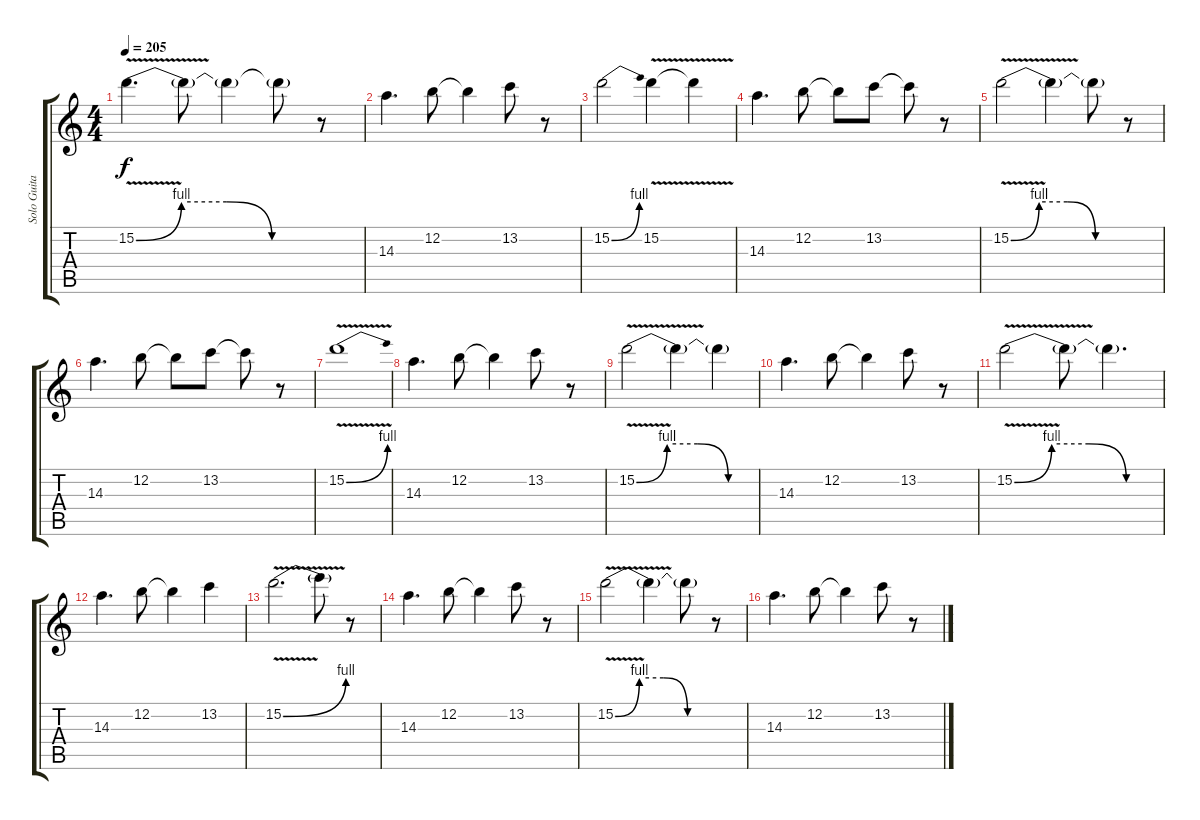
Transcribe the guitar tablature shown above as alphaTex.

\track ("Solo Guitar" "Solo Guita") {instrument overdrivenguitar}
\staff {score tabs}
\tuning (E4 B3 G3 D3 A2 E2) {hide}
\ts (4 4)
\tempo 205
\clef g2
\ks c
15.2{be (custom 0 0 15 4 30 4 45 0 60 0) v}.4{d dy f} 15.2{t}.8 15.2{t}.4 15.2{t}.8 r.8 |
14.3.4{d} 12.2.8 12.2{t}.4 13.2.8 r.8 |
15.2{be (bend 0 0 60 4)}.2 15.2{v}.4 15.2{t}.4 |
14.3.4{d} 12.2.8 12.2{t}.8 13.2.8 13.2{t}.8 r.8 |
15.2{be (custom 0 0 15 4 30 4 45 0 60 0) v}.2 15.2{t}.4 15.2{t}.8 r.8 |
14.3.4{d} 12.2.8 12.2{t}.8 13.2.8 13.2{t}.8 r.8 |
15.2{be (bend 0 0 60 4) v}.1 |
14.3.4{d} 12.2.8 12.2{t}.4 13.2.8 r.8 |
15.2{be (custom 0 0 15 4 30 4 45 0 60 0) v}.2 15.2{t}.4 15.2{t}.4 |
14.3.4{d} 12.2.8 12.2{t}.4 13.2.8 r.8 |
15.2{be (custom 0 0 15 4 30 4 45 0 60 0) v}.2 15.2{t}.8 15.2{t}.4{d} |
14.3.4{d} 12.2.8 12.2{t}.4 13.2.4 |
15.2{be (bend 0 0 60 4) v}.2{d} 15.2{t}.8 r.8 |
14.3.4{d} 12.2.8 12.2{t}.4 13.2.8 r.8 |
15.2{be (custom 0 0 15 4 30 4 45 0 60 0) v}.2 15.2{t}.4 15.2{t}.8 r.8 |
14.3.4{d} 12.2.8 12.2{t}.4 13.2.8 r.8
